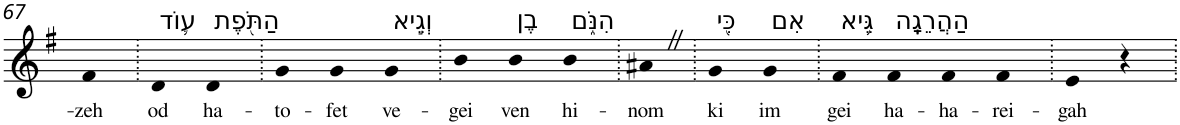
**kern	**text
*part1	*part1
*staff1	*staff1
*I"Piano	*
*I'Pno	*
!!LO:PB:g=z
*clefG2	*
*k[f#]	*
*G:	*
=67	=67
!	!LO:LY:b
4f#	-zeh
=68.	=68.
!LO:TX:a:t=ע֛וֹד	!
!	!LO:LY:b
4d	od
!LO:TX:a:t=הַתֹּ֖פֶת	!
!	!LO:LY:b
4d	ha-
=69.	=69.
!	!LO:LY:b
4g	-to-
!	!LO:LY:b
4g	-fet
!LO:TX:a:t=וְגֵ֣יא	!
!	!LO:LY:b
4g	ve-
=70.	=70.
!	!LO:LY:b
4b	-gei
!LO:TX:a:t=בֶן	!
!	!LO:LY:b
4b	ven
!LO:TX:a:t=הִנֹּ֑ם	!
!	!LO:LY:b
4b	hi-
=71.	=71.
!	!LO:LY:b
4a#XZ	-nom
=72.	=72.
!LO:TX:a:t=כִּ֖י	!
!	!LO:LY:b
4g	ki
!LO:TX:a:t=אִם	!
!	!LO:LY:b
4g	im
=73.	=73.
!LO:TX:a:t=גֵּ֥יא	!
!	!LO:LY:b
4f#	gei
!LO:TX:a:t=הַהֲרֵגָֽה	!
!	!LO:LY:b
4f#	ha-
!	!LO:LY:b
4f#	-ha-
!	!LO:LY:b
4f#	-rei-
=74.	=74.
!	!LO:LY:b
4e	-gah
4r	.
=.	=.
*-	*-
